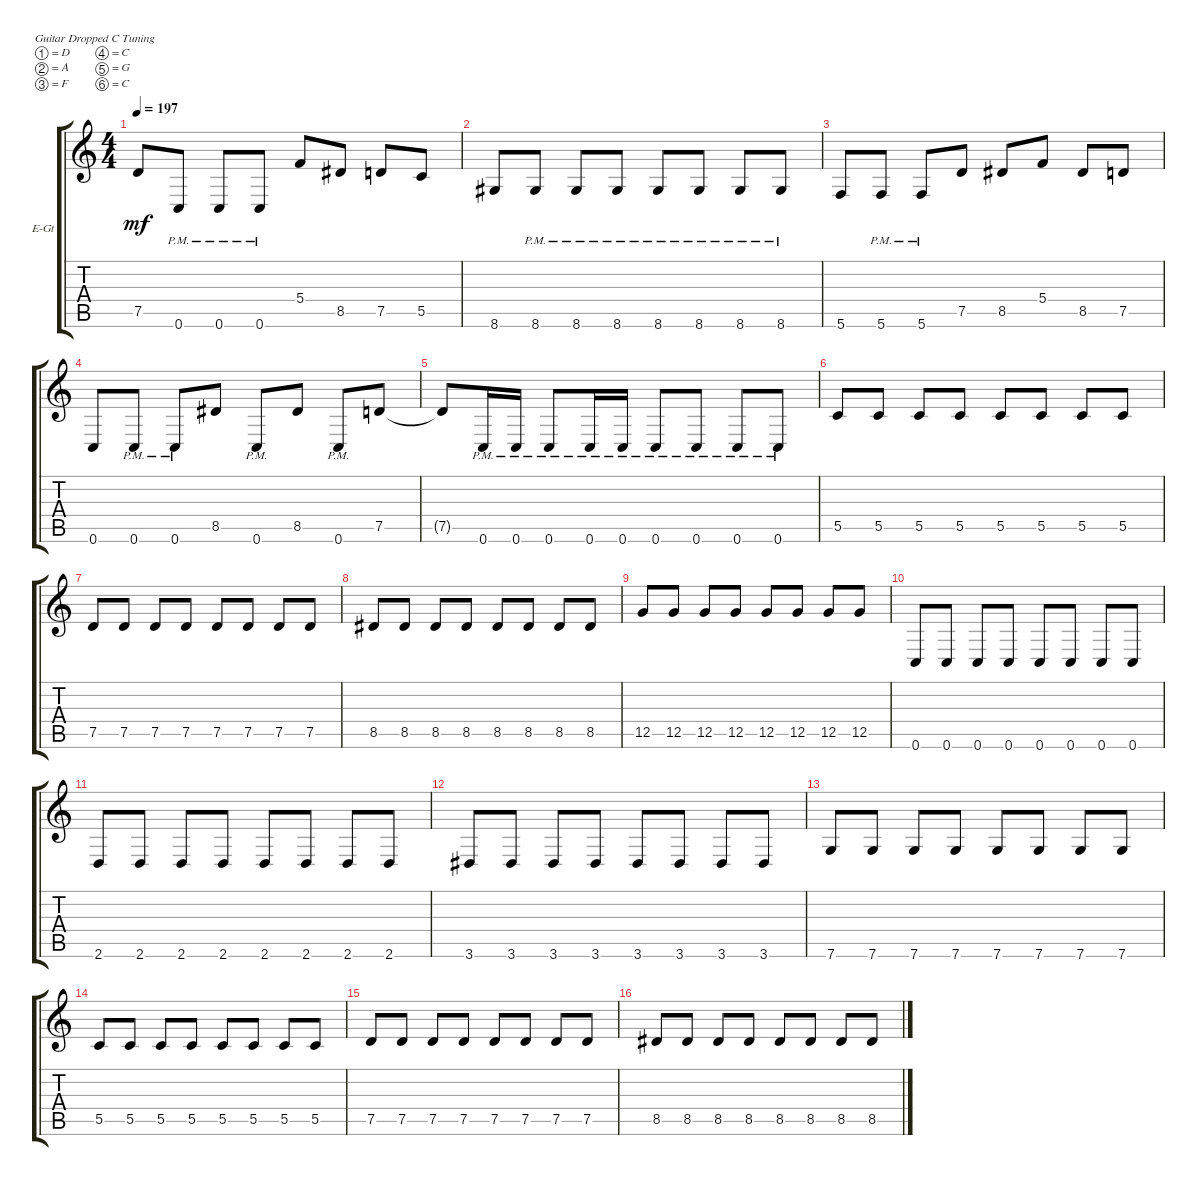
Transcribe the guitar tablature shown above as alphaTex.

\defaultSystemsLayout 4
\bracketExtendMode groupsimilarinstruments
\firstSystemTrackNameOrientation horizontal
\otherSystemsTrackNameOrientation horizontal
\track ("Mutz" "E-Gt") {instrument distortionguitar}
\staff {score tabs}
\tuning (D4 A3 F3 C3 G2 C2)
\ts (4 4)
\tempo 197
\clef g2
\ks c
7.5{t}.8{dy mf} 0.6{pm}.8 0.6{pm}.8 0.6{pm}.8 5.4.8 8.5.8 7.5.8 5.5.8 |
8.6.8 8.6{pm}.8 8.6{pm}.8 8.6{pm}.8 8.6{pm}.8 8.6{pm}.8 8.6{pm}.8 8.6{pm}.8 |
5.6.8 5.6{pm}.8 5.6{pm}.8 7.5.8 8.5.8 5.4.8 8.5.8 7.5.8 |
0.6.8 0.6{pm}.8 0.6{pm}.8 8.5.8 0.6{pm}.8 8.5.8 0.6{pm}.8 7.5.8 |
7.5{t}.8 0.6{pm}.16 0.6{pm}.16 0.6{pm}.8 0.6{pm}.16 0.6{pm}.16 0.6{pm}.8 0.6{pm}.8 0.6{pm}.8 0.6{pm}.8 |
5.5.8 5.5.8 5.5.8 5.5.8 5.5.8 5.5.8 5.5.8 5.5.8 |
7.5.8 7.5.8 7.5.8 7.5.8 7.5.8 7.5.8 7.5.8 7.5.8 |
8.5.8 8.5.8 8.5.8 8.5.8 8.5.8 8.5.8 8.5.8 8.5.8 |
12.5.8 12.5.8 12.5.8 12.5.8 12.5.8 12.5.8 12.5.8 12.5.8 |
0.6.8 0.6.8 0.6.8 0.6.8 0.6.8 0.6.8 0.6.8 0.6.8 |
2.6.8 2.6.8 2.6.8 2.6.8 2.6.8 2.6.8 2.6.8 2.6.8 |
3.6.8 3.6.8 3.6.8 3.6.8 3.6.8 3.6.8 3.6.8 3.6.8 |
7.6.8 7.6.8 7.6.8 7.6.8 7.6.8 7.6.8 7.6.8 7.6.8 |
5.5.8 5.5.8 5.5.8 5.5.8 5.5.8 5.5.8 5.5.8 5.5.8 |
7.5.8 7.5.8 7.5.8 7.5.8 7.5.8 7.5.8 7.5.8 7.5.8 |
8.5.8 8.5.8 8.5.8 8.5.8 8.5.8 8.5.8 8.5.8 8.5.8
